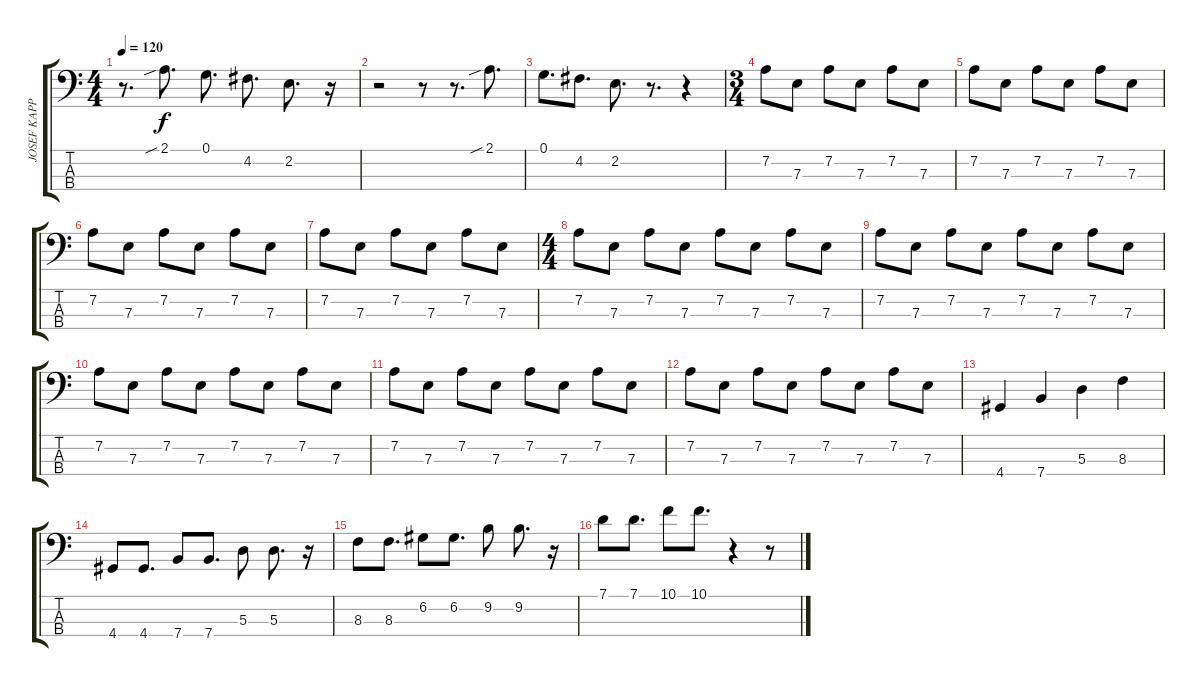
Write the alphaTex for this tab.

\track ("JOSEF KAPPL" "JOSEF KAPP") {instrument electricbassfinger}
\staff {score tabs}
\tuning (G2 D2 A1 E1) {hide}
\ts (4 4)
\tempo 120
\clef f4
\ks c
r.8{d dy f} 2.1{sib}.8{d} 0.1.8{d} 4.2.8{d} 2.2.8{d} r.16 |
r.2 r.8 r.8{d} 2.1{sib}.8{d} |
0.1.8{d} 4.2.8{d} 2.2.8{d} r.8{d} r.4 |
\ts (3 4)
7.2.8 7.3.8 7.2.8 7.3.8 7.2.8 7.3.8 |
7.2.8 7.3.8 7.2.8 7.3.8 7.2.8 7.3.8 |
7.2.8 7.3.8 7.2.8 7.3.8 7.2.8 7.3.8 |
7.2.8 7.3.8 7.2.8 7.3.8 7.2.8 7.3.8 |
\ts (4 4)
7.2.8 7.3.8 7.2.8 7.3.8 7.2.8 7.3.8 7.2.8 7.3.8 |
7.2.8 7.3.8 7.2.8 7.3.8 7.2.8 7.3.8 7.2.8 7.3.8 |
7.2.8 7.3.8 7.2.8 7.3.8 7.2.8 7.3.8 7.2.8 7.3.8 |
7.2.8 7.3.8 7.2.8 7.3.8 7.2.8 7.3.8 7.2.8 7.3.8 |
7.2.8 7.3.8 7.2.8 7.3.8 7.2.8 7.3.8 7.2.8 7.3.8 |
4.4.4 7.4.4 5.3.4 8.3.4 |
4.4.8 4.4.8{d} 7.4.8 7.4.8{d} 5.3.8 5.3.8{d} r.16 |
8.3.8 8.3.8{d} 6.2.8 6.2.8{d} 9.2.8 9.2.8{d} r.16 |
7.1.8 7.1.8{d} 10.1.8 10.1.8{d} r.4 r.8
